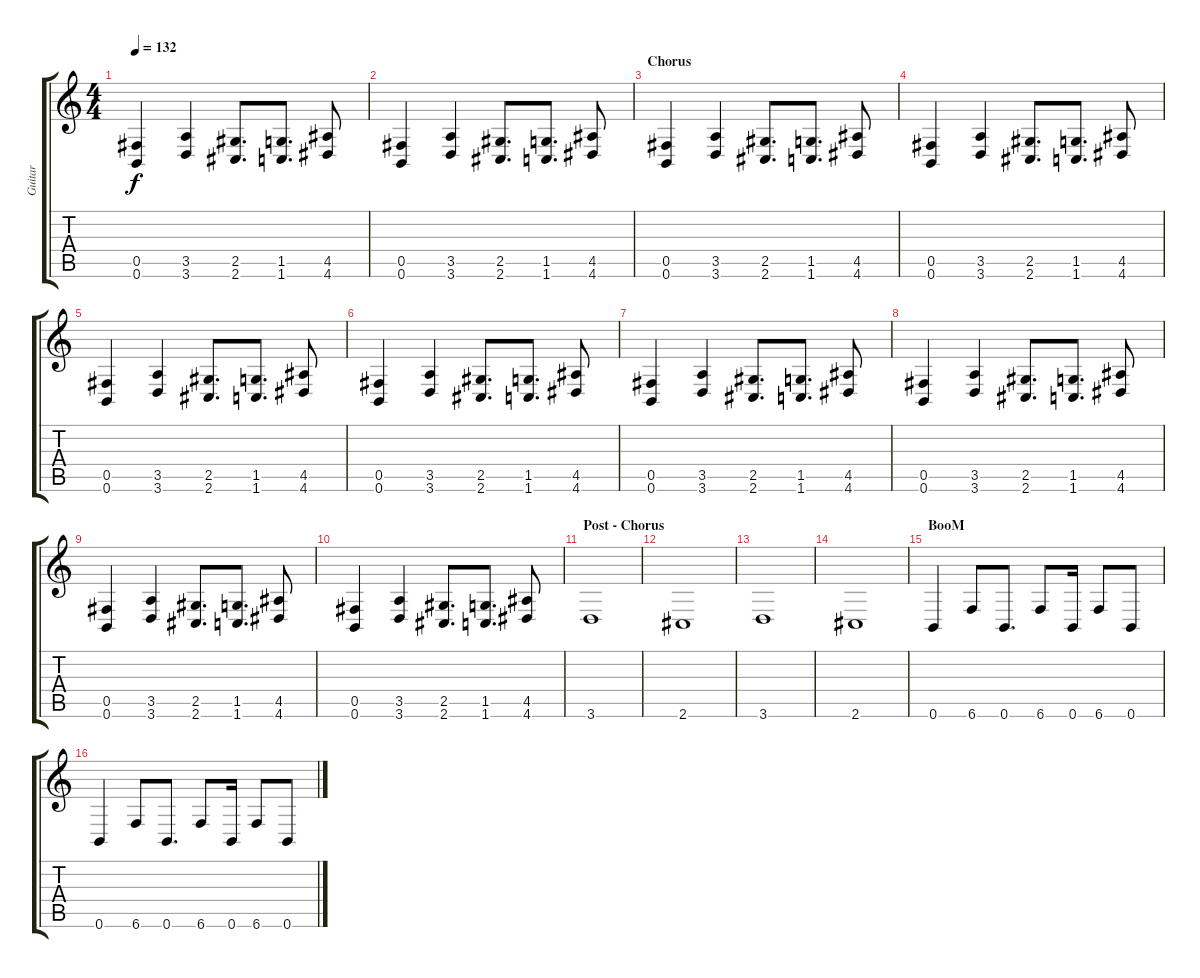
\track ("Guitar" "Guitar") {instrument distortionguitar}
\staff {score tabs}
\tuning (Db4 Ab3 E3 B2 Gb2 B1) {hide}
\ts (4 4)
\tempo 132
\clef g2
\ks c
(0.5 0.6).4{dy f} (3.5 3.6).4 (2.5 2.6).8{d} (1.5 1.6).8{d} (4.5 4.6).8 |
(0.5 0.6).4 (3.5 3.6).4 (2.5 2.6).8{d} (1.5 1.6).8{d} (4.5 4.6).8 |
\section ("" "Chorus")
(0.5 0.6).4 (3.5 3.6).4 (2.5 2.6).8{d} (1.5 1.6).8{d} (4.5 4.6).8 |
(0.5 0.6).4 (3.5 3.6).4 (2.5 2.6).8{d} (1.5 1.6).8{d} (4.5 4.6).8 |
(0.5 0.6).4 (3.5 3.6).4 (2.5 2.6).8{d} (1.5 1.6).8{d} (4.5 4.6).8 |
(0.5 0.6).4 (3.5 3.6).4 (2.5 2.6).8{d} (1.5 1.6).8{d} (4.5 4.6).8 |
(0.5 0.6).4 (3.5 3.6).4 (2.5 2.6).8{d} (1.5 1.6).8{d} (4.5 4.6).8 |
(0.5 0.6).4 (3.5 3.6).4 (2.5 2.6).8{d} (1.5 1.6).8{d} (4.5 4.6).8 |
(0.5 0.6).4 (3.5 3.6).4 (2.5 2.6).8{d} (1.5 1.6).8{d} (4.5 4.6).8 |
(0.5 0.6).4 (3.5 3.6).4 (2.5 2.6).8{d} (1.5 1.6).8{d} (4.5 4.6).8 |
\section ("" "Post - Chorus")
3.6.1 |
2.6.1 |
3.6.1 |
2.6.1 |
\section ("" "BooM")
0.6.4 6.6.8 0.6.8{d} 6.6.8 0.6.16 6.6.8 0.6.8 |
0.6.4 6.6.8 0.6.8{d} 6.6.8 0.6.16 6.6.8 0.6.8
